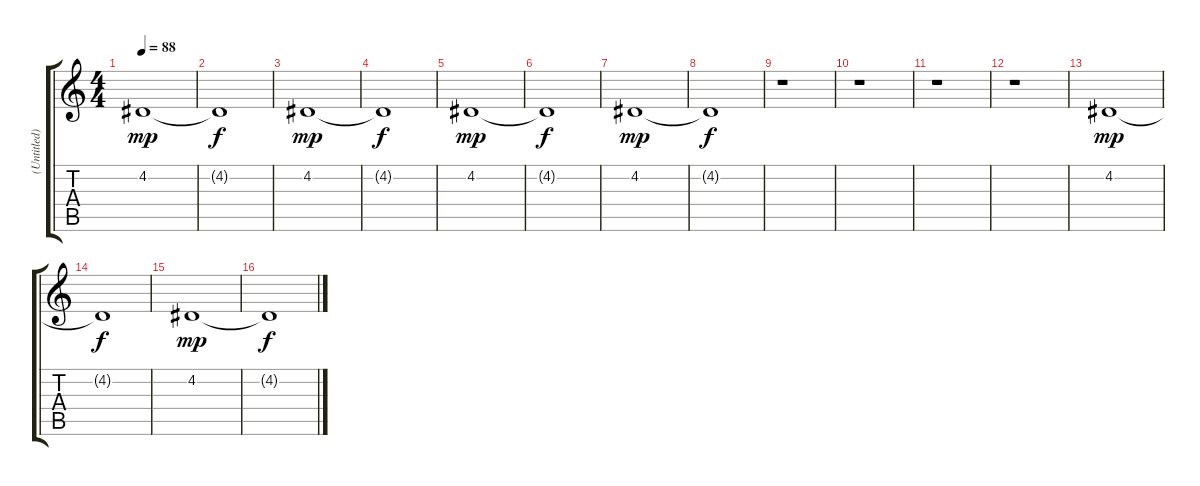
\track ("(Untitled)" "(Untitled)") {instrument tremolostrings}
\staff {score tabs}
\tuning (E4 B3 G3 D3 A2 E2) {hide}
\ts (4 4)
\tempo 88
\clef g2
\ks c
4.2.1{dy mp volume 9} |
4.2{t}.1{dy f} |
4.2.1{dy mp volume 9} |
4.2{t}.1{dy f} |
4.2.1{dy mp volume 9} |
4.2{t}.1{dy f} |
4.2.1{dy mp volume 9} |
4.2{t}.1{dy f} |
r.1 |
r.1 |
r.1 |
r.1 |
4.2.1{dy mp volume 9} |
4.2{t}.1{dy f} |
4.2.1{dy mp volume 9} |
4.2{t}.1{dy f}
